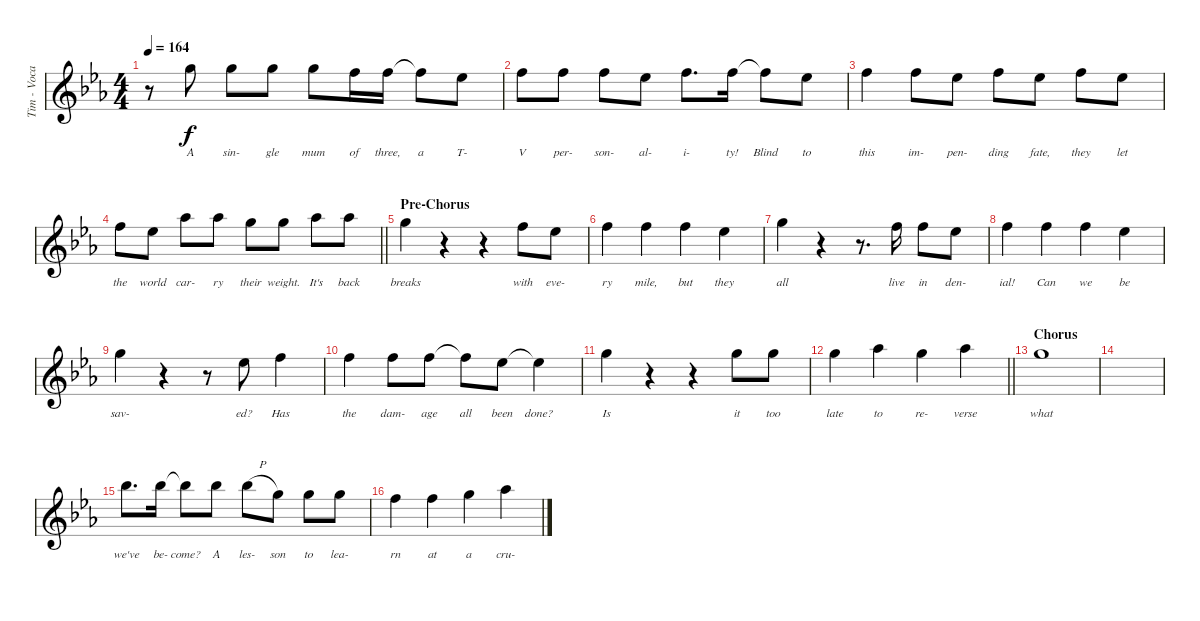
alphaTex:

\track ("Tim - Vocals" "Tim - Voca") {instrument distortionguitar}
\staff {score}
\tuning (E4 B3 G3 D3 A2 E2) {hide}
\ts (4 4)
\tempo 164
\clef g2
\ks eb
r.8{dy f} 3.1.8{lyrics (0 "A") lyrics (1 "") lyrics (2 "") lyrics (3 "") lyrics (4 "")} 3.1.8{lyrics (0 "sin-") lyrics (1 "") lyrics (2 "") lyrics (3 "") lyrics (4 "")} 3.1.8{lyrics (0 "gle") lyrics (1 "") lyrics (2 "") lyrics (3 "") lyrics (4 "")} 3.1.8{lyrics (0 "mum") lyrics (1 "") lyrics (2 "") lyrics (3 "") lyrics (4 "")} 1.1.16{lyrics (0 "of") lyrics (1 "") lyrics (2 "") lyrics (3 "") lyrics (4 "")} 1.1.16{lyrics (0 "three,") lyrics (1 "") lyrics (2 "") lyrics (3 "") lyrics (4 "")} 1.1{t}.8{lyrics (0 "a") lyrics (1 "") lyrics (2 "") lyrics (3 "") lyrics (4 "")} 4.2.8{lyrics (0 "T-") lyrics (1 "") lyrics (2 "") lyrics (3 "") lyrics (4 "")} |
1.1.8{lyrics (0 "V") lyrics (1 "") lyrics (2 "") lyrics (3 "") lyrics (4 "")} 1.1.8{lyrics (0 "per-") lyrics (1 "") lyrics (2 "") lyrics (3 "") lyrics (4 "")} 1.1.8{lyrics (0 "son-") lyrics (1 "") lyrics (2 "") lyrics (3 "") lyrics (4 "")} 4.2.8{lyrics (0 "al-") lyrics (1 "") lyrics (2 "") lyrics (3 "") lyrics (4 "")} 1.1.8{d lyrics (0 "i-") lyrics (1 "") lyrics (2 "") lyrics (3 "") lyrics (4 "")} 1.1.16{lyrics (0 "ty!") lyrics (1 "") lyrics (2 "") lyrics (3 "") lyrics (4 "")} 1.1{t}.8{lyrics (0 "Blind") lyrics (1 "") lyrics (2 "") lyrics (3 "") lyrics (4 "")} 4.2.8{lyrics (0 "to") lyrics (1 "") lyrics (2 "") lyrics (3 "") lyrics (4 "")} |
10.3.4{lyrics (0 "this") lyrics (1 "") lyrics (2 "") lyrics (3 "") lyrics (4 "")} 6.2.8{lyrics (0 "im-") lyrics (1 "") lyrics (2 "") lyrics (3 "") lyrics (4 "")} 8.3.8{lyrics (0 "pen-") lyrics (1 "") lyrics (2 "") lyrics (3 "") lyrics (4 "")} 1.1.8{lyrics (0 "ding") lyrics (1 "") lyrics (2 "") lyrics (3 "") lyrics (4 "")} 4.2.8{lyrics (0 "fate,") lyrics (1 "") lyrics (2 "") lyrics (3 "") lyrics (4 "")} 1.1.8{lyrics (0 "they") lyrics (1 "") lyrics (2 "") lyrics (3 "") lyrics (4 "")} 8.3.8{lyrics (0 "let") lyrics (1 "") lyrics (2 "") lyrics (3 "") lyrics (4 "")} |
\barLineRight lightlight
6.2.8{lyrics (0 "the") lyrics (1 "") lyrics (2 "") lyrics (3 "") lyrics (4 "")} 8.3.8{lyrics (0 "world") lyrics (1 "") lyrics (2 "") lyrics (3 "") lyrics (4 "")} 4.1.8{lyrics (0 "car-") lyrics (1 "") lyrics (2 "") lyrics (3 "") lyrics (4 "")} 4.1.8{lyrics (0 "ry") lyrics (1 "") lyrics (2 "") lyrics (3 "") lyrics (4 "")} 8.2.8{lyrics (0 "their") lyrics (1 "") lyrics (2 "") lyrics (3 "") lyrics (4 "")} 8.2.8{lyrics (0 "weight.") lyrics (1 "") lyrics (2 "") lyrics (3 "") lyrics (4 "")} 9.2.8{lyrics (0 "It's") lyrics (1 "") lyrics (2 "") lyrics (3 "") lyrics (4 "")} 4.1.8{lyrics (0 "back") lyrics (1 "") lyrics (2 "") lyrics (3 "") lyrics (4 "")} |
\section ("" "Pre-Chorus")
3.1.4{lyrics (0 "breaks") lyrics (1 "") lyrics (2 "") lyrics (3 "") lyrics (4 "")} r.4 r.4 6.2.8{lyrics (0 "with") lyrics (1 "") lyrics (2 "") lyrics (3 "") lyrics (4 "")} 8.3.8{lyrics (0 "eve-") lyrics (1 "") lyrics (2 "") lyrics (3 "") lyrics (4 "")} |
1.1.4{lyrics (0 "ry") lyrics (1 "") lyrics (2 "") lyrics (3 "") lyrics (4 "")} 1.1.4{lyrics (0 "mile,") lyrics (1 "") lyrics (2 "") lyrics (3 "") lyrics (4 "")} 1.1.4{lyrics (0 "but") lyrics (1 "") lyrics (2 "") lyrics (3 "") lyrics (4 "")} 4.2.4{lyrics (0 "they") lyrics (1 "") lyrics (2 "") lyrics (3 "") lyrics (4 "")} |
3.1.4{lyrics (0 "all") lyrics (1 "") lyrics (2 "") lyrics (3 "") lyrics (4 "")} r.4 r.8{d} 1.1.16{lyrics (0 "live") lyrics (1 "") lyrics (2 "") lyrics (3 "") lyrics (4 "")} 1.1.8{lyrics (0 "in") lyrics (1 "") lyrics (2 "") lyrics (3 "") lyrics (4 "")} 4.2.8{lyrics (0 "den-") lyrics (1 "") lyrics (2 "") lyrics (3 "") lyrics (4 "")} |
1.1.4{lyrics (0 "ial!") lyrics (1 "") lyrics (2 "") lyrics (3 "") lyrics (4 "")} 1.1.4{lyrics (0 "Can") lyrics (1 "") lyrics (2 "") lyrics (3 "") lyrics (4 "")} 1.1.4{lyrics (0 "we") lyrics (1 "") lyrics (2 "") lyrics (3 "") lyrics (4 "")} 4.2.4{lyrics (0 "be") lyrics (1 "") lyrics (2 "") lyrics (3 "") lyrics (4 "")} |
8.2.4{lyrics (0 "sav-") lyrics (1 "") lyrics (2 "") lyrics (3 "") lyrics (4 "")} r.4 r.8 4.2.8{lyrics (0 "ed?") lyrics (1 "") lyrics (2 "") lyrics (3 "") lyrics (4 "")} 6.2.4{lyrics (0 "Has") lyrics (1 "") lyrics (2 "") lyrics (3 "") lyrics (4 "")} |
1.1.4{lyrics (0 "the") lyrics (1 "") lyrics (2 "") lyrics (3 "") lyrics (4 "")} 1.1.8{lyrics (0 "dam-") lyrics (1 "") lyrics (2 "") lyrics (3 "") lyrics (4 "")} 1.1.8{lyrics (0 "age") lyrics (1 "") lyrics (2 "") lyrics (3 "") lyrics (4 "")} 1.1{t}.8{lyrics (0 "all") lyrics (1 "") lyrics (2 "") lyrics (3 "") lyrics (4 "")} 4.2.8{lyrics (0 "been") lyrics (1 "") lyrics (2 "") lyrics (3 "") lyrics (4 "")} 4.2{t}.4{lyrics (0 "done?") lyrics (1 "") lyrics (2 "") lyrics (3 "") lyrics (4 "")} |
3.1.4{lyrics (0 "Is") lyrics (1 "") lyrics (2 "") lyrics (3 "") lyrics (4 "")} r.4 r.4 3.1.8{lyrics (0 "it") lyrics (1 "") lyrics (2 "") lyrics (3 "") lyrics (4 "")} 3.1.8{lyrics (0 "too") lyrics (1 "") lyrics (2 "") lyrics (3 "") lyrics (4 "")} |
\barLineRight lightlight
3.1.4{lyrics (0 "late") lyrics (1 "") lyrics (2 "") lyrics (3 "") lyrics (4 "")} 4.1.4{lyrics (0 "to") lyrics (1 "") lyrics (2 "") lyrics (3 "") lyrics (4 "")} 3.1.4{lyrics (0 "re-") lyrics (1 "") lyrics (2 "") lyrics (3 "") lyrics (4 "")} 4.1.4{lyrics (0 "verse") lyrics (1 "") lyrics (2 "") lyrics (3 "") lyrics (4 "")} |
\section ("" "Chorus")
3.1.1{lyrics (0 "what") lyrics (1 "") lyrics (2 "") lyrics (3 "") lyrics (4 "")} |
|
11.2.8{d lyrics (0 "we've") lyrics (1 "") lyrics (2 "") lyrics (3 "") lyrics (4 "")} 6.1.16{lyrics (0 "be-") lyrics (1 "") lyrics (2 "") lyrics (3 "") lyrics (4 "")} 6.1{t}.8{lyrics (0 "come?") lyrics (1 "") lyrics (2 "") lyrics (3 "") lyrics (4 "")} 6.1.8{lyrics (0 "A") lyrics (1 "") lyrics (2 "") lyrics (3 "") lyrics (4 "")} 6.1{h}.8{lyrics (0 "les-") lyrics (1 "") lyrics (2 "") lyrics (3 "") lyrics (4 "")} 3.1.8{lyrics (0 "son") lyrics (1 "") lyrics (2 "") lyrics (3 "") lyrics (4 "")} 3.1.8{lyrics (0 "to") lyrics (1 "") lyrics (2 "") lyrics (3 "") lyrics (4 "")} 3.1.8{lyrics (0 "lea-") lyrics (1 "") lyrics (2 "") lyrics (3 "") lyrics (4 "")} |
1.1.4{lyrics (0 "rn") lyrics (1 "") lyrics (2 "") lyrics (3 "") lyrics (4 "")} 6.2.4{lyrics (0 "at") lyrics (1 "") lyrics (2 "") lyrics (3 "") lyrics (4 "")} 8.2.4{lyrics (0 "a") lyrics (1 "") lyrics (2 "") lyrics (3 "") lyrics (4 "")} 4.1.4{lyrics (0 "cru-") lyrics (1 "") lyrics (2 "") lyrics (3 "") lyrics (4 "")}
